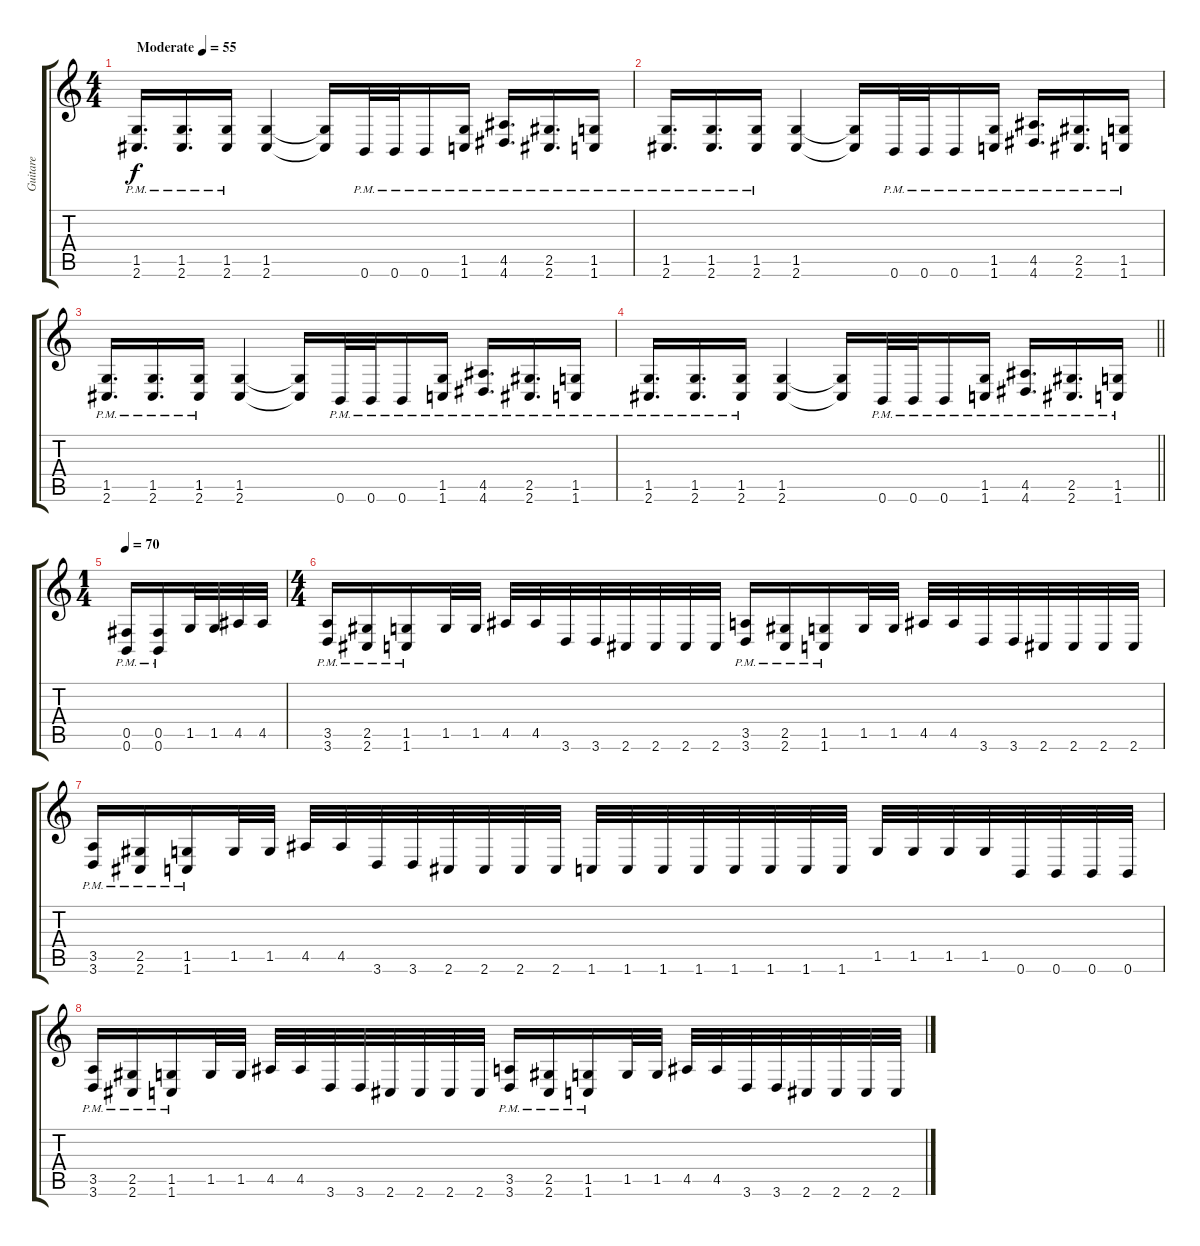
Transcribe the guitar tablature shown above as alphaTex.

\track ("Guitare" "Guitare") {instrument distortionguitar}
\staff {score tabs}
\tuning (Db4 Ab3 E3 B2 Gb2 B1) {hide}
\ts (4 4)
\tempo (55 "Moderate")
\clef g2
\ks c
(1.5{pm} 2.6{pm}).16{d dy f instrument distortionguitar} (1.5{pm} 2.6{pm}).16{d} (1.5{pm} 2.6{pm}).16 (1.5 2.6).4 (1.5{t} 2.6{t}).16 0.6{pm}.32 0.6{pm}.32 0.6{pm}.16 (1.5{pm} 1.6{pm}).16 (4.5{pm} 4.6{pm}).16{d} (2.5{pm} 2.6{pm}).16{d} (1.5{pm} 1.6{pm}).16 |
(1.5{pm} 2.6{pm}).16{d} (1.5{pm} 2.6{pm}).16{d} (1.5{pm} 2.6{pm}).16 (1.5 2.6).4 (1.5{t} 2.6{t}).16 0.6{pm}.32 0.6{pm}.32 0.6{pm}.16 (1.5{pm} 1.6{pm}).16 (4.5{pm} 4.6{pm}).16{d} (2.5{pm} 2.6{pm}).16{d} (1.5{pm} 1.6{pm}).16 |
(1.5{pm} 2.6{pm}).16{d} (1.5{pm} 2.6{pm}).16{d} (1.5{pm} 2.6{pm}).16 (1.5 2.6).4 (1.5{t} 2.6{t}).16 0.6{pm}.32 0.6{pm}.32 0.6{pm}.16 (1.5{pm} 1.6{pm}).16 (4.5{pm} 4.6{pm}).16{d} (2.5{pm} 2.6{pm}).16{d} (1.5{pm} 1.6{pm}).16 |
\barLineRight lightlight
(1.5{pm} 2.6{pm}).16{d} (1.5{pm} 2.6{pm}).16{d} (1.5{pm} 2.6{pm}).16 (1.5 2.6).4 (1.5{t} 2.6{t}).16 0.6{pm}.32 0.6{pm}.32 0.6{pm}.16 (1.5{pm} 1.6{pm}).16 (4.5{pm} 4.6{pm}).16{d} (2.5{pm} 2.6{pm}).16{d} (1.5{pm} 1.6{pm}).16 |
\ts (1 4)
\section ("" "")
\tempo 70
(0.5{pm} 0.6{pm}).16 (0.5{pm} 0.6{pm}).16 1.5.32 1.5.32 4.5.32 4.5.32 |
\ts (4 4)
(3.5{pm} 3.6{pm}).16 (2.5{pm} 2.6{pm}).16 (1.5{pm} 1.6{pm}).16 1.5.32 1.5.32 4.5.32 4.5.32 3.6.32 3.6.32 2.6.32 2.6.32 2.6.32 2.6.32 (3.5{pm} 3.6{pm}).16 (2.5{pm} 2.6{pm}).16 (1.5{pm} 1.6{pm}).16 1.5.32 1.5.32 4.5.32 4.5.32 3.6.32 3.6.32 2.6.32 2.6.32 2.6.32 2.6.32 |
(3.5{pm} 3.6{pm}).16 (2.5{pm} 2.6{pm}).16 (1.5{pm} 1.6{pm}).16 1.5.32 1.5.32 4.5.32 4.5.32 3.6.32 3.6.32 2.6.32 2.6.32 2.6.32 2.6.32 1.6.32 1.6.32 1.6.32 1.6.32 1.6.32 1.6.32 1.6.32 1.6.32 1.5.32 1.5.32 1.5.32 1.5.32 0.6.32 0.6.32 0.6.32 0.6.32 |
(3.5{pm} 3.6{pm}).16 (2.5{pm} 2.6{pm}).16 (1.5{pm} 1.6{pm}).16 1.5.32 1.5.32 4.5.32 4.5.32 3.6.32 3.6.32 2.6.32 2.6.32 2.6.32 2.6.32 (3.5{pm} 3.6{pm}).16 (2.5{pm} 2.6{pm}).16 (1.5{pm} 1.6{pm}).16 1.5.32 1.5.32 4.5.32 4.5.32 3.6.32 3.6.32 2.6.32 2.6.32 2.6.32 2.6.32
